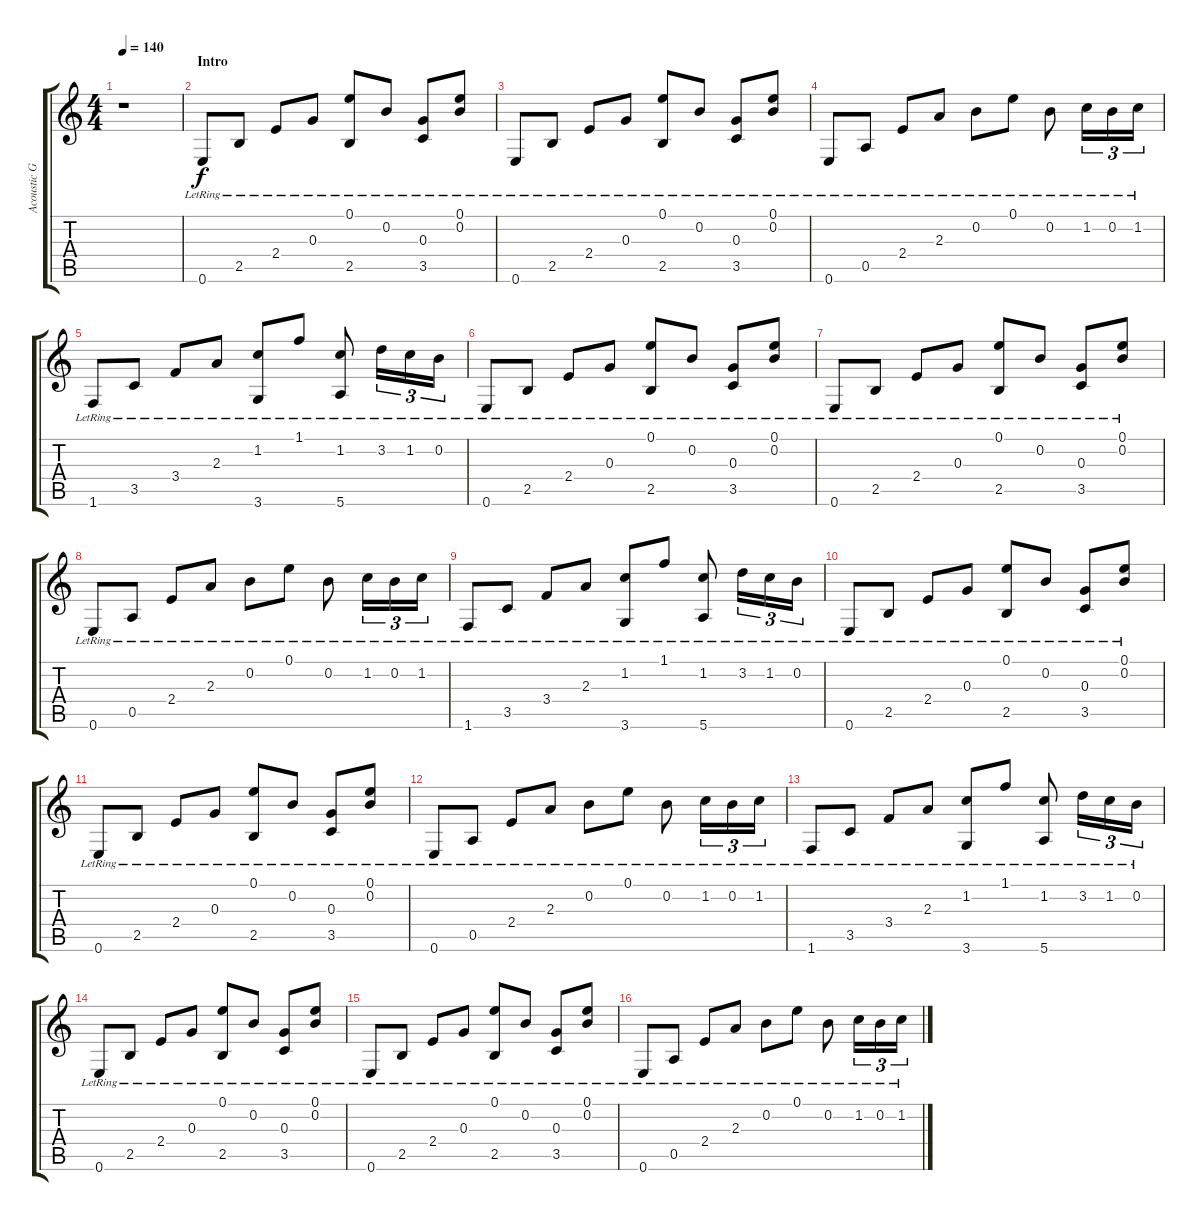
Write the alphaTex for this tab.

\track ("Acoustic Guitar - intro" "Acoustic G") {instrument acousticguitarsteel}
\staff {score tabs}
\tuning (E4 B3 G3 D3 A2 E2) {hide}
\ts (4 4)
\tempo 140
\clef g2
\ks c
r.1{dy f instrument acousticguitarsteel} |
\section ("" "Intro")
0.6{lr}.8 2.5{lr}.8 2.4{lr}.8 0.3{lr}.8 (0.1{lr} 2.5{lr}).8 0.2{lr}.8 (0.3{lr} 3.5{lr}).8 (0.1{lr} 0.2{lr}).8 |
0.6{lr}.8 2.5{lr}.8 2.4{lr}.8 0.3{lr}.8 (0.1{lr} 2.5{lr}).8 0.2{lr}.8 (0.3{lr} 3.5{lr}).8 (0.1{lr} 0.2{lr}).8 |
0.6{lr}.8 0.5{lr}.8 2.4{lr}.8 2.3{lr}.8 0.2{lr}.8 0.1{lr}.8 0.2{lr}.8 1.2{lr}.16{tu (3 2)} 0.2{lr}.16{tu (3 2)} 1.2{lr}.16{tu (3 2)} |
1.6{lr}.8 3.5{lr}.8 3.4{lr}.8 2.3{lr}.8 (1.2{lr} 3.6{lr}).8 1.1{lr}.8 (1.2{lr} 5.6{lr}).8 3.2{lr}.16{tu (3 2)} 1.2{lr}.16{tu (3 2)} 0.2{lr}.16{tu (3 2)} |
0.6{lr}.8 2.5{lr}.8 2.4{lr}.8 0.3{lr}.8 (0.1{lr} 2.5{lr}).8 0.2{lr}.8 (0.3{lr} 3.5{lr}).8 (0.1{lr} 0.2{lr}).8 |
0.6{lr}.8 2.5{lr}.8 2.4{lr}.8 0.3{lr}.8 (0.1{lr} 2.5{lr}).8 0.2{lr}.8 (0.3{lr} 3.5{lr}).8 (0.1{lr} 0.2{lr}).8 |
0.6{lr}.8 0.5{lr}.8 2.4{lr}.8 2.3{lr}.8 0.2{lr}.8 0.1{lr}.8 0.2{lr}.8 1.2{lr}.16{tu (3 2)} 0.2{lr}.16{tu (3 2)} 1.2{lr}.16{tu (3 2)} |
1.6{lr}.8 3.5{lr}.8 3.4{lr}.8 2.3{lr}.8 (1.2{lr} 3.6{lr}).8 1.1{lr}.8 (1.2{lr} 5.6{lr}).8 3.2{lr}.16{tu (3 2)} 1.2{lr}.16{tu (3 2)} 0.2{lr}.16{tu (3 2)} |
0.6{lr}.8 2.5{lr}.8 2.4{lr}.8 0.3{lr}.8 (0.1{lr} 2.5{lr}).8 0.2{lr}.8 (0.3{lr} 3.5{lr}).8 (0.1{lr} 0.2{lr}).8 |
0.6{lr}.8 2.5{lr}.8 2.4{lr}.8 0.3{lr}.8 (0.1{lr} 2.5{lr}).8 0.2{lr}.8 (0.3{lr} 3.5{lr}).8 (0.1{lr} 0.2{lr}).8 |
0.6{lr}.8 0.5{lr}.8 2.4{lr}.8 2.3{lr}.8 0.2{lr}.8 0.1{lr}.8 0.2{lr}.8 1.2{lr}.16{tu (3 2)} 0.2{lr}.16{tu (3 2)} 1.2{lr}.16{tu (3 2)} |
1.6{lr}.8 3.5{lr}.8 3.4{lr}.8 2.3{lr}.8 (1.2{lr} 3.6{lr}).8 1.1{lr}.8 (1.2{lr} 5.6{lr}).8 3.2{lr}.16{tu (3 2)} 1.2{lr}.16{tu (3 2)} 0.2{lr}.16{tu (3 2)} |
0.6{lr}.8 2.5{lr}.8 2.4{lr}.8 0.3{lr}.8 (0.1{lr} 2.5{lr}).8 0.2{lr}.8 (0.3{lr} 3.5{lr}).8 (0.1{lr} 0.2{lr}).8 |
0.6{lr}.8 2.5{lr}.8 2.4{lr}.8 0.3{lr}.8 (0.1{lr} 2.5{lr}).8 0.2{lr}.8 (0.3{lr} 3.5{lr}).8 (0.1{lr} 0.2{lr}).8 |
0.6{lr}.8 0.5{lr}.8 2.4{lr}.8 2.3{lr}.8 0.2{lr}.8 0.1{lr}.8 0.2{lr}.8 1.2{lr}.16{tu (3 2)} 0.2{lr}.16{tu (3 2)} 1.2{lr}.16{tu (3 2)}
